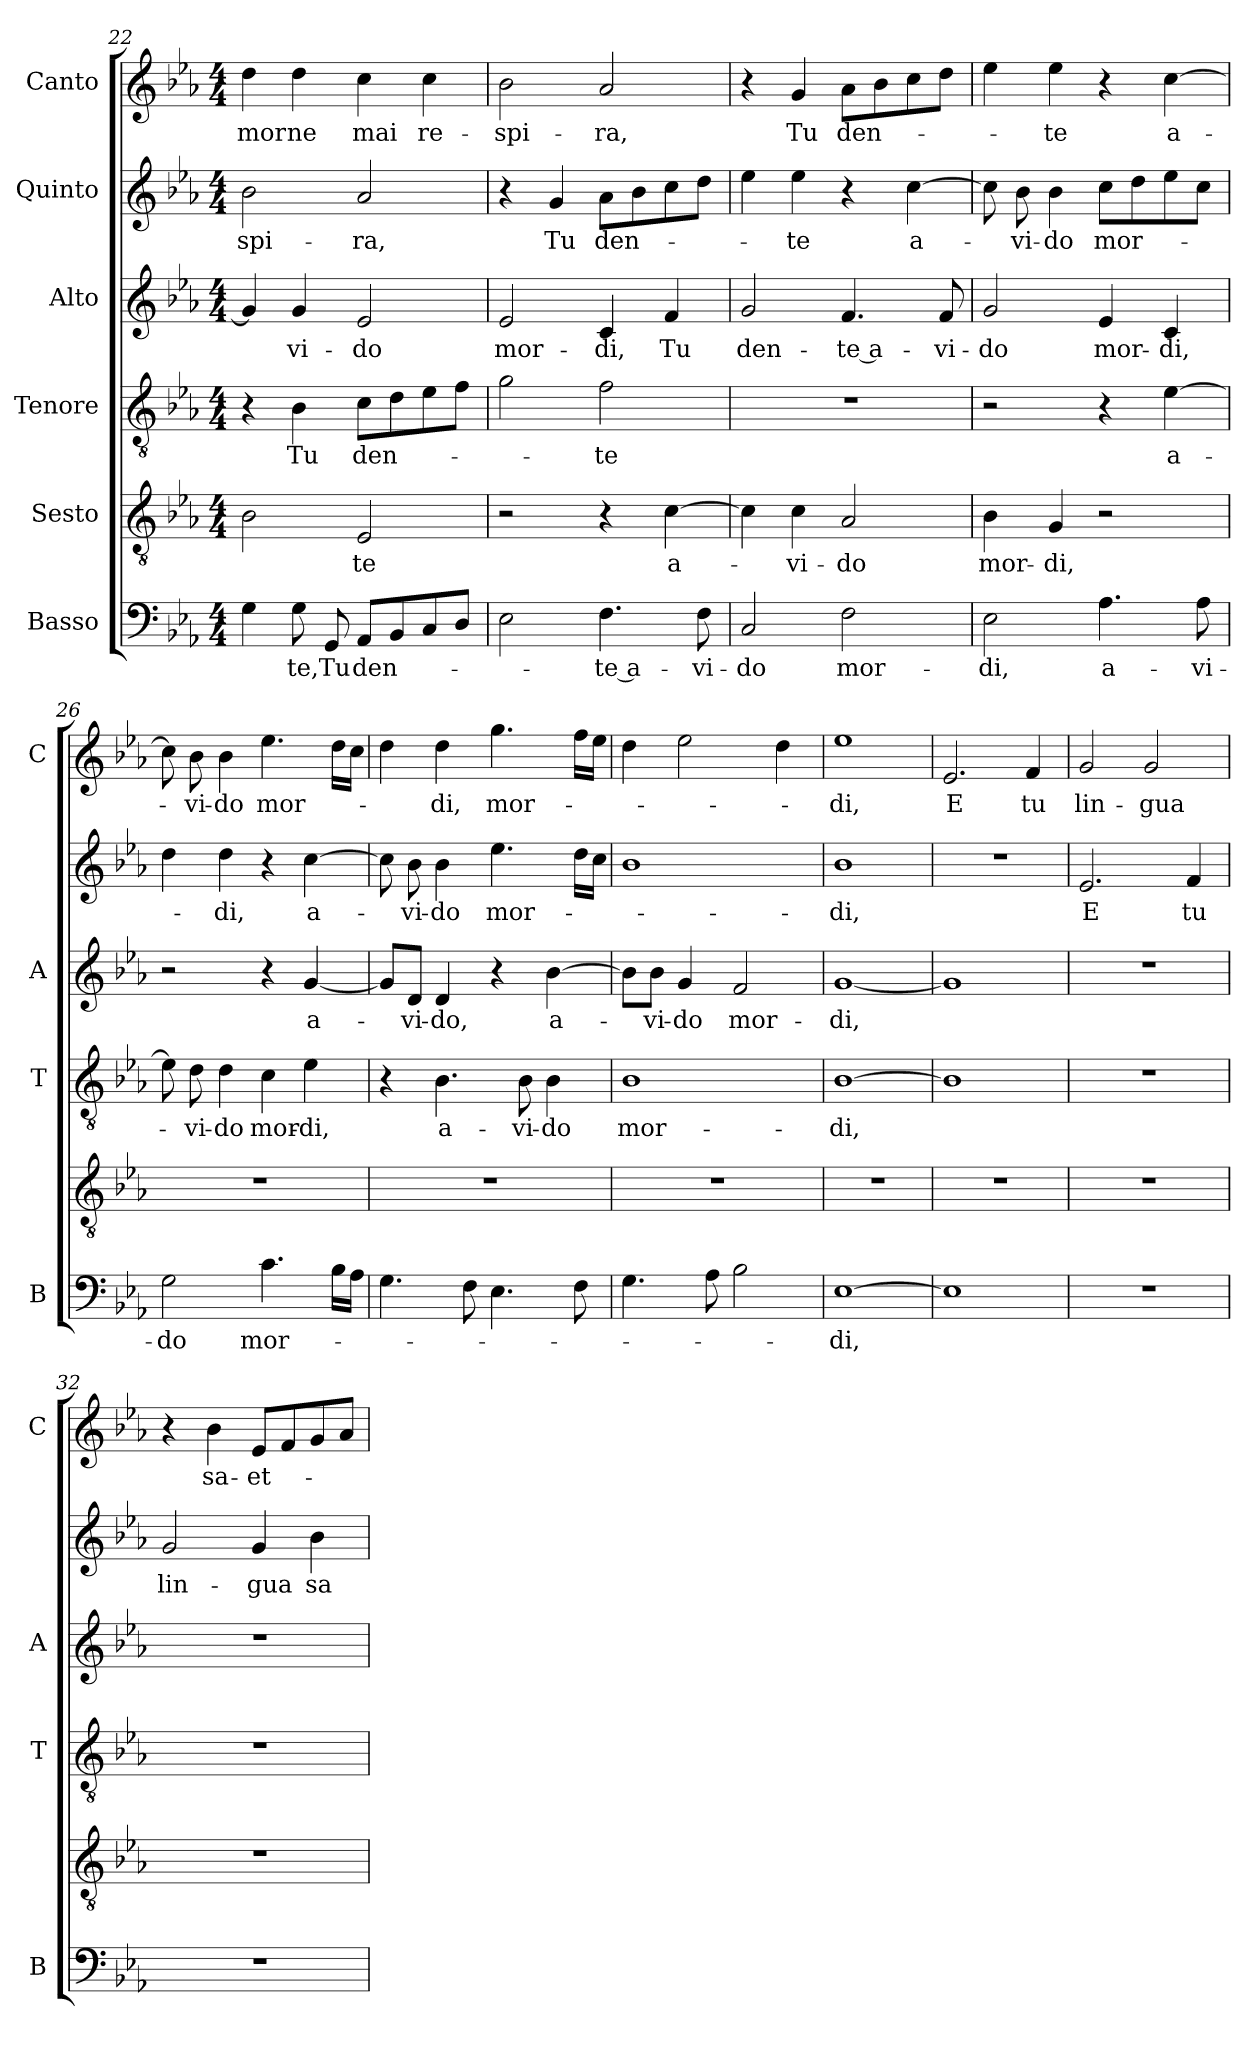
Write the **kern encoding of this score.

**kern	**text	**kern	**text	**kern	**text	**kern	**text	**kern	**text	**kern	**text
*part6	*part6	*part5	*part5	*part4	*part4	*part3	*part3	*part2	*part2	*part1	*part1
*staff6	*staff6	*staff5	*staff5	*staff4	*staff4	*staff3	*staff3	*staff2	*staff2	*staff1	*staff1
*I"Basso	*	*I"Sesto	*	*I"Tenore	*	*I"Alto	*	*I"Quinto	*	*I"Canto	*
*I'B	*	*	*	*I'T	*	*I'A	*	*	*	*I'C	*
*clefF4	*	*clefGv2	*	*clefGv2	*	*clefG2	*	*clefG2	*	*clefG2	*
*k[b-e-a-]	*	*k[b-e-a-]	*	*k[b-e-a-]	*	*k[b-e-a-]	*	*k[b-e-a-]	*	*k[b-e-a-]	*
*E-:	*	*E-:	*	*E-:	*	*E-:	*	*E-:	*	*E-:	*
*M4/4	*	*M4/4	*	*M4/4	*	*M4/4	*	*M4/4	*	*M4/4	*
=22	=22	=22	=22	=22	=22	=22	=22	=22	=22	=22	=22
!	!	!	!	!	!	!	!	!	!LO:LY:b	!	!LO:LY:b
4G\	.	2B-\	.	4r	.	4g/]	.	2b-\	-spi-	4dd\	-mor
!	!LO:LY:b	!	!	!	!LO:LY:b	!	!LO:LY:b	!	!	!	!LO:LY:b
8G\	-te,	.	.	4B-\	Tu	4g/	-vi-	.	.	4dd\	ne
!	!LO:LY:b	!	!	!	!	!	!	!	!	!	!
8GG/	Tu	.	.	.	.	.	.	.	.	.	.
!	!LO:LY:b	!	!LO:LY:b	!	!LO:LY:b	!	!LO:LY:b	!	!LO:LY:b	!	!LO:LY:b
8AA-/L	den-	2E-/	-te	8c\L	den-	2e-/	-do	2a-/	-ra,	4cc\	mai
8BB-/	.	.	.	8d\	.	.	.	.	.	.	.
!	!	!	!	!	!	!	!	!	!	!	!LO:LY:b
8C/	.	.	.	8e-\	.	.	.	.	.	4cc\	re-
8D/J	.	.	.	8f\J	.	.	.	.	.	.	.
=23	=23	=23	=23	=23	=23	=23	=23	=23	=23	=23	=23
!	!	!	!	!	!	!	!LO:LY:b	!	!	!	!LO:LY:b
2E-\	.	2r	.	2g\	.	2e-/	mor-	4r	.	2b-\	-spi-
!	!	!	!	!	!	!	!	!	!LO:LY:b	!	!
.	.	.	.	.	.	.	.	4g/	Tu	.	.
!	!LO:LY:b	!	!	!	!LO:LY:b	!	!LO:LY:b	!	!LO:LY:b	!	!LO:LY:b
4.F\	-te a-	4r	.	2f\	-te	4c/	-di,	8a-\L	den-	2a-/	-ra,
.	.	.	.	.	.	.	.	8b-\	.	.	.
!	!	!	!LO:LY:b	!	!	!	!LO:LY:b	!	!	!	!
.	.	[4c\	a-	.	.	4f/	Tu	8cc\	.	.	.
!	!LO:LY:b	!	!	!	!	!	!	!	!	!	!
8F\	-vi-	.	.	.	.	.	.	8dd\J	.	.	.
!!LO:LB:g=z
=24	=24	=24	=24	=24	=24	=24	=24	=24	=24	=24	=24
!	!LO:LY:b	!	!	!	!	!	!LO:LY:b	!	!	!	!
2C/	-do	4c\]	.	1r	.	2g/	den-	4ee-\	.	4r	.
!	!	!	!LO:LY:b	!	!	!	!	!	!LO:LY:b	!	!LO:LY:b
.	.	4c\	-vi-	.	.	.	.	4ee-\	-te	4g/	Tu
!	!LO:LY:b	!	!LO:LY:b	!	!	!	!LO:LY:b	!	!	!	!LO:LY:b
2F\	mor-	2A-/	-do	.	.	4.f/	-te a-	4r	.	8a-\L	den-
.	.	.	.	.	.	.	.	.	.	8b-\	.
!	!	!	!	!	!	!	!	!	!LO:LY:b	!	!
.	.	.	.	.	.	.	.	[4cc\	a-	8cc\	.
!	!	!	!	!	!	!	!LO:LY:b	!	!	!	!
.	.	.	.	.	.	8f/	-vi-	.	.	8dd\J	.
=25	=25	=25	=25	=25	=25	=25	=25	=25	=25	=25	=25
!	!LO:LY:b	!	!LO:LY:b	!	!	!	!LO:LY:b	!	!	!	!
2E-\	-di,	4B-\	mor-	2r	.	2g/	-do	8cc\]	.	4ee-\	.
!	!	!	!	!	!	!	!	!	!LO:LY:b	!	!
.	.	.	.	.	.	.	.	8b-\	-vi-	.	.
!	!	!	!LO:LY:b	!	!	!	!	!	!LO:LY:b	!	!LO:LY:b
.	.	4G/	-di,	.	.	.	.	4b-\	-do	4ee-\	-te
!	!LO:LY:b	!	!	!	!	!	!LO:LY:b	!	!LO:LY:b	!	!
4.A-\	a-	2r	.	4r	.	4e-/	mor-	8cc\L	mor-	4r	.
.	.	.	.	.	.	.	.	8dd\	.	.	.
!	!	!	!	!	!LO:LY:b	!	!LO:LY:b	!	!	!	!LO:LY:b
.	.	.	.	[4e-\	a-	4c/	-di,	8ee-\	.	[4cc\	a-
!	!LO:LY:b	!	!	!	!	!	!	!	!	!	!
8A-\	-vi-	.	.	.	.	.	.	8cc\J	.	.	.
=26	=26	=26	=26	=26	=26	=26	=26	=26	=26	=26	=26
!	!LO:LY:b	!	!	!	!	!	!	!	!	!	!
2G\	-do	1r	.	8e-\]	.	2r	.	4dd\	.	8cc\]	.
!	!	!	!	!	!LO:LY:b	!	!	!	!	!	!LO:LY:b
.	.	.	.	8d\	-vi-	.	.	.	.	8b-\	-vi-
!	!	!	!	!	!LO:LY:b	!	!	!	!LO:LY:b	!	!LO:LY:b
.	.	.	.	4d\	-do	.	.	4dd\	-di,	4b-\	-do
!	!LO:LY:b	!	!	!	!LO:LY:b	!	!	!	!	!	!LO:LY:b
4.c\	mor-	.	.	4c\	mor-	4r	.	4r	.	4.ee-\	mor-
!	!	!	!	!	!LO:LY:b	!	!LO:LY:b	!	!LO:LY:b	!	!
.	.	.	.	4e-\	-di,	[4g/	a-	[4cc\	a-	.	.
16B-\LL	.	.	.	.	.	.	.	.	.	16dd\LL	.
16A-\JJ	.	.	.	.	.	.	.	.	.	16cc\JJ	.
=27	=27	=27	=27	=27	=27	=27	=27	=27	=27	=27	=27
4.G\	.	1r	.	4r	.	8g/L]	.	8cc\]	.	4dd\	.
!	!	!	!	!	!	!	!LO:LY:b	!	!LO:LY:b	!	!
.	.	.	.	.	.	8d/J	-vi-	8b-\	-vi-	.	.
!	!	!	!	!	!LO:LY:b	!	!LO:LY:b	!	!LO:LY:b	!	!LO:LY:b
.	.	.	.	4.B-\	a-	4d/	-do,	4b-\	-do	4dd\	-di,
8F\	.	.	.	.	.	.	.	.	.	.	.
!	!	!	!	!	!	!	!	!	!LO:LY:b	!	!LO:LY:b
4.E-\	.	.	.	.	.	4r	.	4.ee-\	mor-	4.gg\	mor-
!	!	!	!	!	!LO:LY:b	!	!	!	!	!	!
.	.	.	.	8B-\	-vi-	.	.	.	.	.	.
!	!	!	!	!	!LO:LY:b	!	!LO:LY:b	!	!	!	!
.	.	.	.	4B-\	-do	[4b-\	a-	.	.	.	.
8F\	.	.	.	.	.	.	.	16dd\LL	.	16ff\LL	.
.	.	.	.	.	.	.	.	16cc\JJ	.	16ee-\JJ	.
=28	=28	=28	=28	=28	=28	=28	=28	=28	=28	=28	=28
!	!	!	!	!	!LO:LY:b	!	!	!	!	!	!
4.G\	.	1r	.	1B-	mor-	8b-\L]	.	1b-	.	4dd\	.
!	!	!	!	!	!	!	!LO:LY:b	!	!	!	!
.	.	.	.	.	.	8b-\J	-vi-	.	.	.	.
!	!	!	!	!	!	!	!LO:LY:b	!	!	!	!
.	.	.	.	.	.	4g/	-do	.	.	2ee-\	.
8A-\	.	.	.	.	.	.	.	.	.	.	.
!	!	!	!	!	!	!	!LO:LY:b	!	!	!	!
2B-\	.	.	.	.	.	2f/	mor-	.	.	.	.
.	.	.	.	.	.	.	.	.	.	4dd\	.
=29	=29	=29	=29	=29	=29	=29	=29	=29	=29	=29	=29
!	!LO:LY:b	!	!	!	!LO:LY:b	!	!LO:LY:b	!	!LO:LY:b	!	!LO:LY:b
[1E-	-di,	1r	.	[1B-	-di,	[1g	-di,	1b-	-di,	1ee-	-di,
=30	=30	=30	=30	=30	=30	=30	=30	=30	=30	=30	=30
!	!	!	!	!	!	!	!	!	!	!	!LO:LY:b
1E-]	.	1r	.	1B-]	.	1g]	.	1r	.	2.e-/	E
!	!	!	!	!	!	!	!	!	!	!	!LO:LY:b
.	.	.	.	.	.	.	.	.	.	4f/	tu
=31	=31	=31	=31	=31	=31	=31	=31	=31	=31	=31	=31
!	!	!	!	!	!	!	!	!	!LO:LY:b	!	!LO:LY:b
1r	.	1r	.	1r	.	1r	.	2.e-/	E	2g/	lin-
!	!	!	!	!	!	!	!	!	!	!	!LO:LY:b
.	.	.	.	.	.	.	.	.	.	2g/	-gua
!	!	!	!	!	!	!	!	!	!LO:LY:b	!	!
.	.	.	.	.	.	.	.	4f/	tu	.	.
=32	=32	=32	=32	=32	=32	=32	=32	=32	=32	=32	=32
!	!	!	!	!	!	!	!	!	!LO:LY:b	!	!
1r	.	1r	.	1r	.	1r	.	2g/	lin-	4r	.
!	!	!	!	!	!	!	!	!	!	!	!LO:LY:b
.	.	.	.	.	.	.	.	.	.	4b-\	sa-
!	!	!	!	!	!	!	!	!	!LO:LY:b	!	!LO:LY:b
.	.	.	.	.	.	.	.	4g/	-gua	8e-/L	-et-
.	.	.	.	.	.	.	.	.	.	8f/	.
!	!	!	!	!	!	!	!	!	!LO:LY:b	!	!
.	.	.	.	.	.	.	.	4b-\	sa-	8g/	.
.	.	.	.	.	.	.	.	.	.	8a-/J	.
=	=	=	=	=	=	=	=	=	=	=	=
*-	*-	*-	*-	*-	*-	*-	*-	*-	*-	*-	*-
